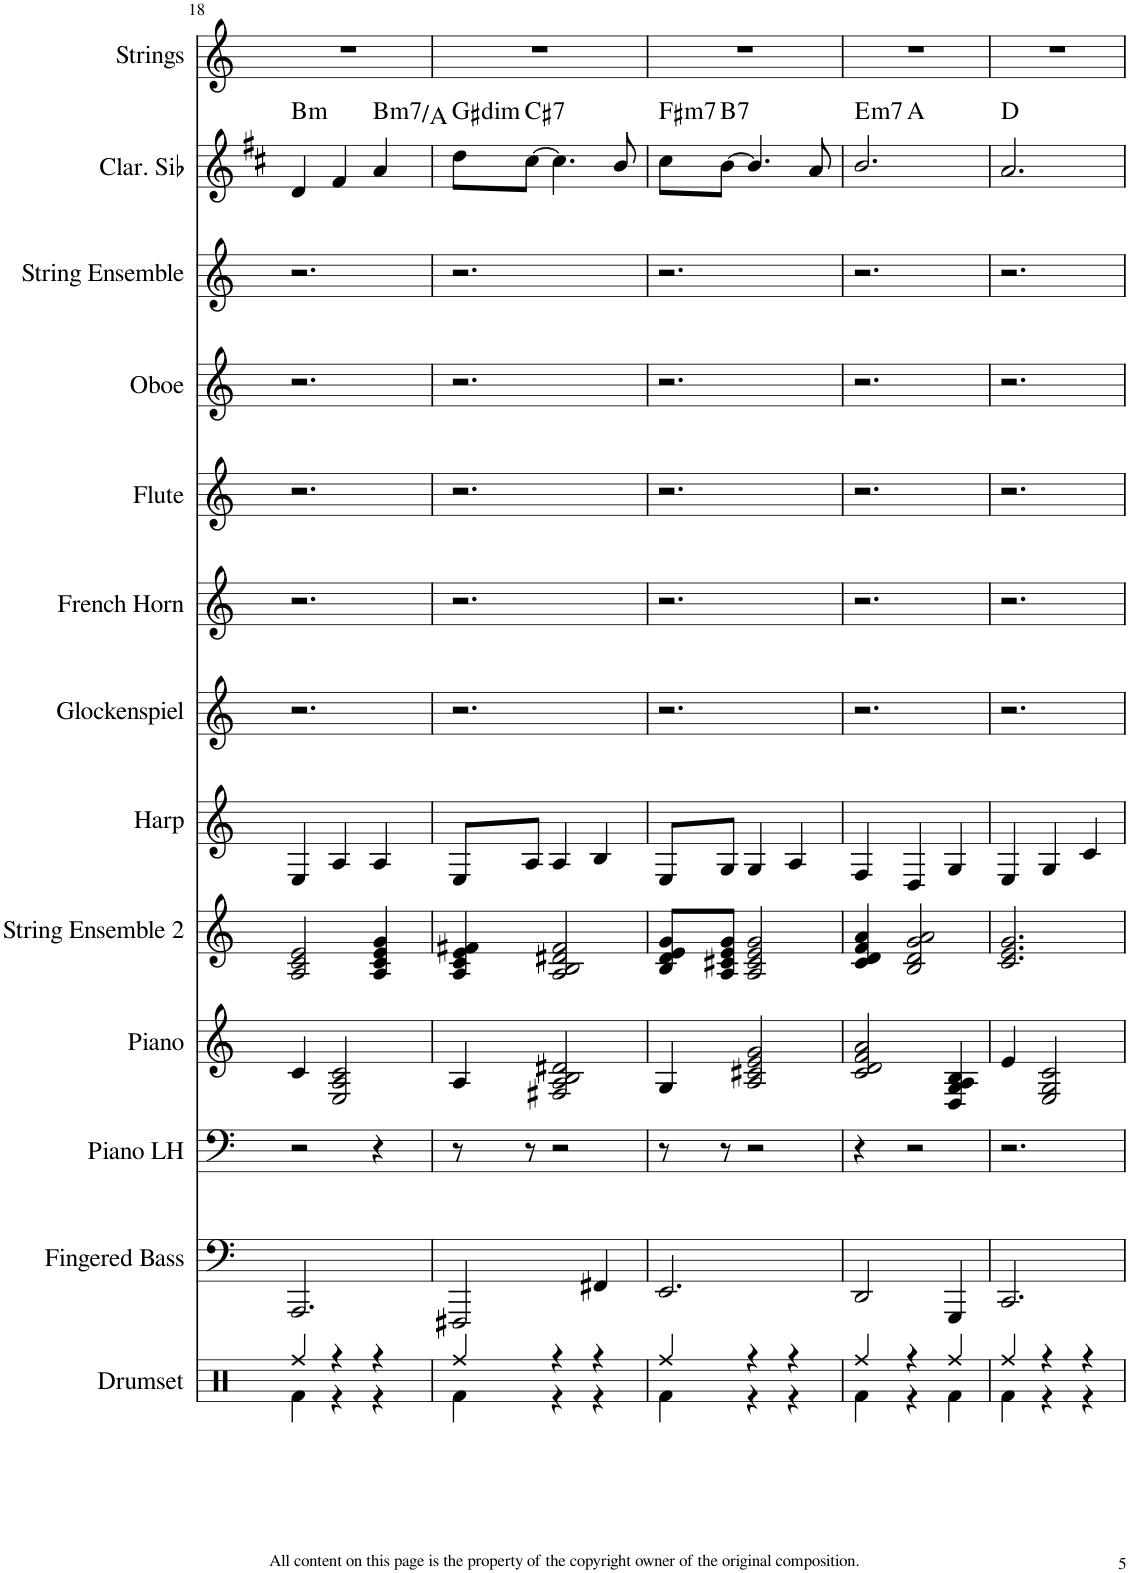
**kern	**kern	**kern	**kern	**kern	**kern	**kern	**kern	**kern	**kern	**kern	**kern	**harte	**kern
*part13	*part12	*part11	*part10	*part9	*part8	*part7	*part6	*part5	*part4	*part3	*part2	*part2	*part1
*staff13	*staff12	*staff11	*staff10	*staff9	*staff8	*staff7	*staff6	*staff5	*staff4	*staff3	*staff2	*	*staff1
*I"Drumset	*I"Fingered Bass	*I"Piano LH	*I"Piano	*I"String Ensemble 2	*I"Harp	*I"Glockenspiel	*I"French Horn	*I"Flute	*I"Oboe	*I"String Ensemble	*I"Clarinette en Sib	*	*I"Strings
*I'Drumset	*I'Fingered Bass	*I'Piano LH	*I'Piano	*I'String Ensemble 2	*I'Harp	*I'Glockenspiel	*I'French Horn	*I'Flute	*I'Oboe	*I'String Ensemble	*I'Clar. Sib	*	*I'Strings
!!LO:PB:g=z
*clefX	*clefF4	*clefF4	*clefG2	*clefG2	*clefG2	*clefG2	*clefG2	*clefG2	*clefG2	*clefG2	*clefG2	*	*clefG2
*	*Trd-7c-12	*	*	*	*	*Trd7c12	*Trd4c7	*	*	*	*Trd1c2	*	*
*k[]	*k[]	*k[]	*k[]	*k[]	*k[]	*k[]	*k[]	*k[]	*k[]	*k[]	*k[f#c#]	*	*k[]
*M3/4	*M3/4	*M3/4	*M3/4	*M3/4	*M3/4	*M3/4	*M3/4	*M3/4	*M3/4	*M3/4	*M3/4	*	*M3/4
=18	=18	=18	=18	=18	=18	=18	=18	=18	=18	=18	=18	=18	=18
*^	*	*	*	*	*	*	*	*	*	*	*	*	*
!	!	!	!	!	!	!	!	!	!	!	!	!	!LO:H:kt=m	!
4Rff/	4Rf\	2.AAA/	2r	4c/	2A/ 2c/ 2e/	4E/	2.r	2.r	2.r	2.r	2.r	4d/	B:min	2.r
4r	4r	.	.	2E/ 2A/ 2c/	.	4A/	.	.	.	.	.	4f#/	.	.
!	!	!	!	!	!	!	!	!	!	!	!	!	!LO:H:kt=m7	!
4r	4r	.	4r	.	4A/ 4c/ 4e/ 4g/	4A/	.	.	.	.	.	4a/	B:min7/b7	.
=19	=19	=19	=19	=19	=19	=19	=19	=19	=19	=19	=19	=19	=19	=19
!	!	!	!	!	!	!	!	!	!	!	!	!	!LO:H:kt=dim	!
4Rff/	4Rf\	2FFF#X/	8r	4A/	4A/ 4c/ 4e/ 4f#X/	8E/L	2.r	2.r	2.r	2.r	2.r	8dd\L	G#:dim	2.r
!	!	!	!	!	!	!	!	!	!	!	!	!	!LO:H:kt=7	!
.	.	.	8r	.	.	8A/J	.	.	.	.	.	[8cc#\J	C#:7	.
4r	4r	.	2r	2F#X/ 2A/ 2B/ 2d#X/	2A/ 2B/ 2d#X/ 2f#/	4A/	.	.	.	.	.	4.cc#\]	.	.
4r	4r	4FF#X/	.	.	.	4B/	.	.	.	.	.	.	.	.
.	.	.	.	.	.	.	.	.	.	.	.	8b/	.	.
=20	=20	=20	=20	=20	=20	=20	=20	=20	=20	=20	=20	=20	=20	=20
!	!	!	!	!	!	!	!	!	!	!	!	!	!LO:H:kt=m7	!
4Rff/	4Rf\	2.EE/	8r	4G/	8B/ 8d/ 8e/ 8g/L	8E/L	2.r	2.r	2.r	2.r	2.r	8cc#\L	F#:min7	2.r
!	!	!	!	!	!	!	!	!	!	!	!	!	!LO:H:kt=7	!
.	.	.	8r	.	8A/ 8c#X/ 8e/ 8g/J	8G/J	.	.	.	.	.	[8b\J	B:7	.
4r	4r	.	2r	2A/ 2c#X/ 2e/ 2g/	2A/ 2c#/ 2e/ 2g/	4G/	.	.	.	.	.	4.b/]	.	.
4r	4r	.	.	.	.	4A/	.	.	.	.	.	.	.	.
.	.	.	.	.	.	.	.	.	.	.	.	8a/	.	.
=21	=21	=21	=21	=21	=21	=21	=21	=21	=21	=21	=21	=21	=21	=21
!	!	!	!	!	!	!	!	!	!	!	!	!	!LO:H:kt=m7	!
*	*	*	*	*	*	*	*	*	*	*	*	*^	*	*
4Rff/	4Rf\	2DD/	4r	2c/ 2d/ 2f/ 2a/	4c/ 4d/ 4f/ 4a/	4F/	2.r	2.r	2.r	2.r	2.r	2.b/	4ryy	E:min7	2.r
4r	4r	.	2r	.	2B/ 2d/ 2g/ 2a/	4D/	.	.	.	.	.	.	2ryy	A:maj	.
4Rff/	4Rf\	4GGG/	.	4D/ 4G/ 4A/ 4B/	.	4G/	.	.	.	.	.	.	.	.	.
*	*	*	*	*	*	*	*	*	*	*	*	*v	*v	*	*
=22	=22	=22	=22	=22	=22	=22	=22	=22	=22	=22	=22	=22	=22	=22
4Rff/	4Rf\	2.CC/	2.r	4e/	2.c/ 2.e/ 2.g/	4E/	2.r	2.r	2.r	2.r	2.r	2.a/	D:maj	2.r
4r	4r	.	.	2E/ 2G/ 2c/	.	4G/	.	.	.	.	.	.	.	.
4r	4r	.	.	.	.	4c/	.	.	.	.	.	.	.	.
*v	*v	*	*	*	*	*	*	*	*	*	*	*	*	*
=	=	=	=	=	=	=	=	=	=	=	=	=	=
*-	*-	*-	*-	*-	*-	*-	*-	*-	*-	*-	*-	*-	*-
